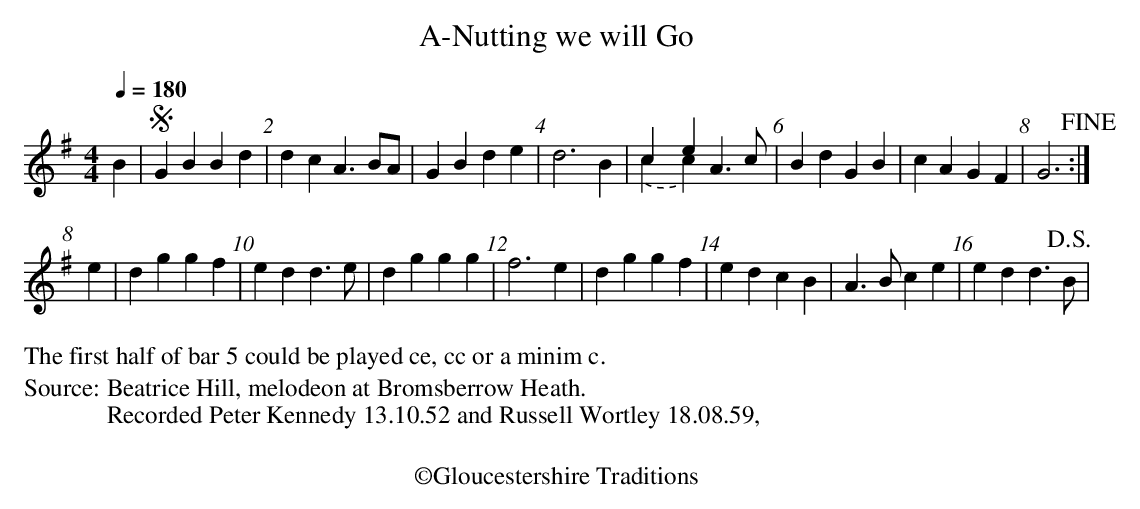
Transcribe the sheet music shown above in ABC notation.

X:1
T:A-Nutting we will Go
U:Q=!D.S.!
U:I=!fine!
Q:1/4=180
M:4/4
L:1/4
K:Gmaj
B|SGBBd|dcA3/2B/A/|GBde|d3B|cx/4eA>c&.(cx/4c)x2|\
BdGB|cA GF|G3I:|
e|dggf|edd>e|\
dggg|f3e|dggf|edcB|A>Bce|ed d>QB|
